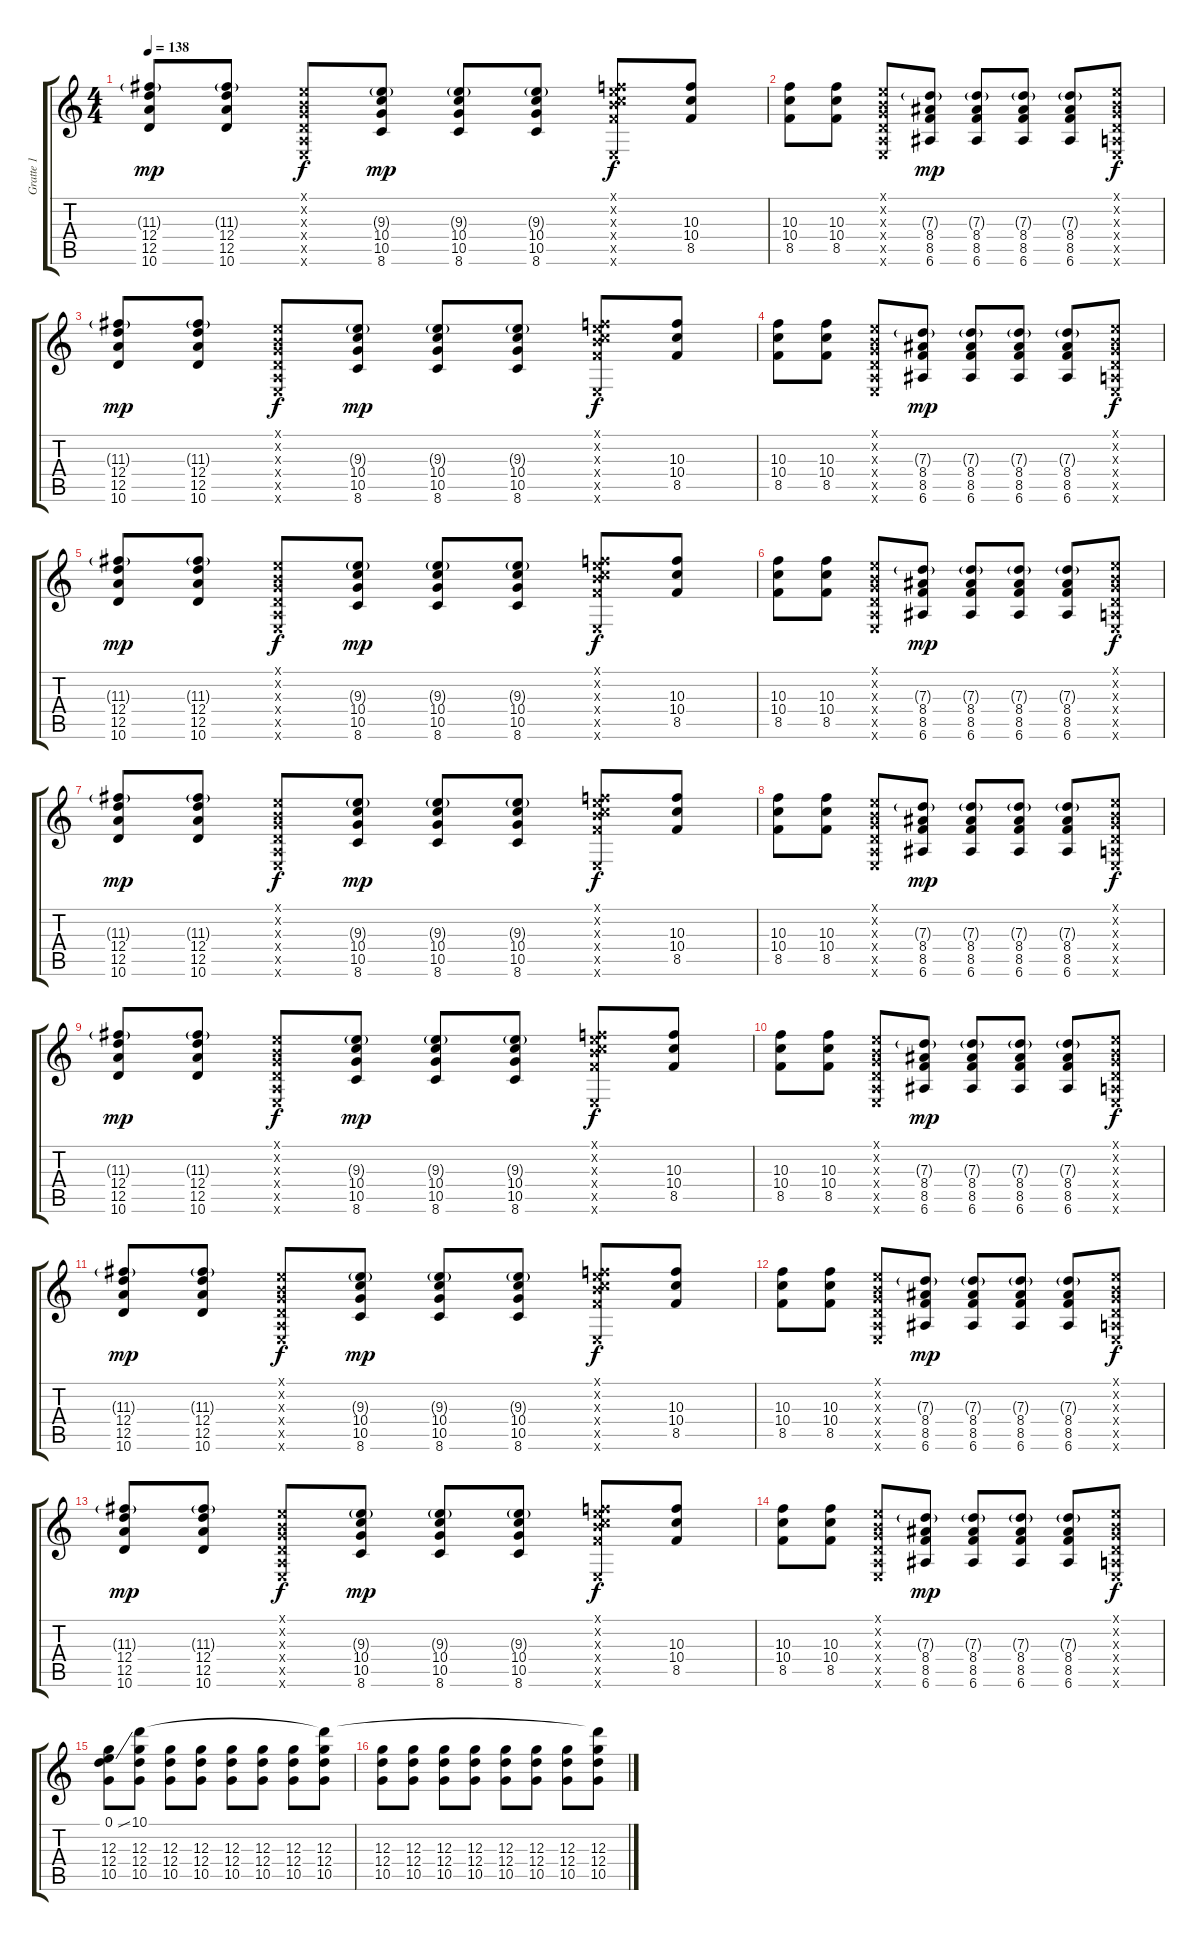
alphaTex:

\track ("Gratte 1" "Gratte 1") {instrument overdrivenguitar}
\staff {score tabs}
\tuning (E4 B3 G3 D3 A2 E2) {hide}
\ts (4 4)
\tempo 138
\clef g2
\ks c
(11.3{g} 12.4 12.5 10.6).8{dy mp} (11.3{g} 12.4 12.5 10.6).8 (0.1{x} 0.2{x} 0.3{x} 0.4{x} 0.5{x} 0.6{x}).8{dy f} (9.3{g} 10.4 10.5 8.6).8{dy mp} (9.3{g} 10.4 10.5 8.6).8 (9.3{g} 10.4 10.5 8.6).8 (0.1{x} 0.2{x} 10.3{x} 10.4{x} 8.5{x} 0.6{x}).8{dy f} (10.3 10.4 8.5).8 |
(10.3 10.4 8.5).8 (10.3 10.4 8.5).8 (0.1{x} 0.2{x} 0.3{x} 0.4{x} 0.5{x} 0.6{x}).8 (7.3{g} 8.4 8.5 6.6).8{dy mp} (7.3{g} 8.4 8.5 6.6).8 (7.3{g} 8.4 8.5 6.6).8 (7.3{g} 8.4 8.5 6.6).8 (0.1{x} 0.2{x} 0.3{x} 0.4{x} 0.5{x} 0.6{x}).8{dy f} |
(11.3{g} 12.4 12.5 10.6).8{dy mp} (11.3{g} 12.4 12.5 10.6).8 (0.1{x} 0.2{x} 0.3{x} 0.4{x} 0.5{x} 0.6{x}).8{dy f} (9.3{g} 10.4 10.5 8.6).8{dy mp} (9.3{g} 10.4 10.5 8.6).8 (9.3{g} 10.4 10.5 8.6).8 (0.1{x} 0.2{x} 10.3{x} 10.4{x} 8.5{x} 0.6{x}).8{dy f} (10.3 10.4 8.5).8 |
(10.3 10.4 8.5).8 (10.3 10.4 8.5).8 (0.1{x} 0.2{x} 0.3{x} 0.4{x} 0.5{x} 0.6{x}).8 (7.3{g} 8.4 8.5 6.6).8{dy mp} (7.3{g} 8.4 8.5 6.6).8 (7.3{g} 8.4 8.5 6.6).8 (7.3{g} 8.4 8.5 6.6).8 (0.1{x} 0.2{x} 0.3{x} 0.4{x} 0.5{x} 0.6{x}).8{dy f} |
(11.3{g} 12.4 12.5 10.6).8{dy mp} (11.3{g} 12.4 12.5 10.6).8 (0.1{x} 0.2{x} 0.3{x} 0.4{x} 0.5{x} 0.6{x}).8{dy f} (9.3{g} 10.4 10.5 8.6).8{dy mp} (9.3{g} 10.4 10.5 8.6).8 (9.3{g} 10.4 10.5 8.6).8 (0.1{x} 0.2{x} 10.3{x} 10.4{x} 8.5{x} 0.6{x}).8{dy f} (10.3 10.4 8.5).8 |
(10.3 10.4 8.5).8 (10.3 10.4 8.5).8 (0.1{x} 0.2{x} 0.3{x} 0.4{x} 0.5{x} 0.6{x}).8 (7.3{g} 8.4 8.5 6.6).8{dy mp} (7.3{g} 8.4 8.5 6.6).8 (7.3{g} 8.4 8.5 6.6).8 (7.3{g} 8.4 8.5 6.6).8 (0.1{x} 0.2{x} 0.3{x} 0.4{x} 0.5{x} 0.6{x}).8{dy f} |
(11.3{g} 12.4 12.5 10.6).8{dy mp} (11.3{g} 12.4 12.5 10.6).8 (0.1{x} 0.2{x} 0.3{x} 0.4{x} 0.5{x} 0.6{x}).8{dy f} (9.3{g} 10.4 10.5 8.6).8{dy mp} (9.3{g} 10.4 10.5 8.6).8 (9.3{g} 10.4 10.5 8.6).8 (0.1{x} 0.2{x} 10.3{x} 10.4{x} 8.5{x} 0.6{x}).8{dy f} (10.3 10.4 8.5).8 |
(10.3 10.4 8.5).8 (10.3 10.4 8.5).8 (0.1{x} 0.2{x} 0.3{x} 0.4{x} 0.5{x} 0.6{x}).8 (7.3{g} 8.4 8.5 6.6).8{dy mp} (7.3{g} 8.4 8.5 6.6).8 (7.3{g} 8.4 8.5 6.6).8 (7.3{g} 8.4 8.5 6.6).8 (0.1{x} 0.2{x} 0.3{x} 0.4{x} 0.5{x} 0.6{x}).8{dy f} |
(11.3{g} 12.4 12.5 10.6).8{dy mp} (11.3{g} 12.4 12.5 10.6).8 (0.1{x} 0.2{x} 0.3{x} 0.4{x} 0.5{x} 0.6{x}).8{dy f} (9.3{g} 10.4 10.5 8.6).8{dy mp} (9.3{g} 10.4 10.5 8.6).8 (9.3{g} 10.4 10.5 8.6).8 (0.1{x} 0.2{x} 10.3{x} 10.4{x} 8.5{x} 0.6{x}).8{dy f} (10.3 10.4 8.5).8 |
(10.3 10.4 8.5).8 (10.3 10.4 8.5).8 (0.1{x} 0.2{x} 0.3{x} 0.4{x} 0.5{x} 0.6{x}).8 (7.3{g} 8.4 8.5 6.6).8{dy mp} (7.3{g} 8.4 8.5 6.6).8 (7.3{g} 8.4 8.5 6.6).8 (7.3{g} 8.4 8.5 6.6).8 (0.1{x} 0.2{x} 0.3{x} 0.4{x} 0.5{x} 0.6{x}).8{dy f} |
(11.3{g} 12.4 12.5 10.6).8{dy mp} (11.3{g} 12.4 12.5 10.6).8 (0.1{x} 0.2{x} 0.3{x} 0.4{x} 0.5{x} 0.6{x}).8{dy f} (9.3{g} 10.4 10.5 8.6).8{dy mp} (9.3{g} 10.4 10.5 8.6).8 (9.3{g} 10.4 10.5 8.6).8 (0.1{x} 0.2{x} 10.3{x} 10.4{x} 8.5{x} 0.6{x}).8{dy f} (10.3 10.4 8.5).8 |
(10.3 10.4 8.5).8 (10.3 10.4 8.5).8 (0.1{x} 0.2{x} 0.3{x} 0.4{x} 0.5{x} 0.6{x}).8 (7.3{g} 8.4 8.5 6.6).8{dy mp} (7.3{g} 8.4 8.5 6.6).8 (7.3{g} 8.4 8.5 6.6).8 (7.3{g} 8.4 8.5 6.6).8 (0.1{x} 0.2{x} 0.3{x} 0.4{x} 0.5{x} 0.6{x}).8{dy f} |
(11.3{g} 12.4 12.5 10.6).8{dy mp} (11.3{g} 12.4 12.5 10.6).8 (0.1{x} 0.2{x} 0.3{x} 0.4{x} 0.5{x} 0.6{x}).8{dy f} (9.3{g} 10.4 10.5 8.6).8{dy mp} (9.3{g} 10.4 10.5 8.6).8 (9.3{g} 10.4 10.5 8.6).8 (0.1{x} 0.2{x} 10.3{x} 10.4{x} 8.5{x} 0.6{x}).8{dy f} (10.3 10.4 8.5).8 |
(10.3 10.4 8.5).8 (10.3 10.4 8.5).8 (0.1{x} 0.2{x} 0.3{x} 0.4{x} 0.5{x} 0.6{x}).8 (7.3{g} 8.4 8.5 6.6).8{dy mp} (7.3{g} 8.4 8.5 6.6).8 (7.3{g} 8.4 8.5 6.6).8 (7.3{g} 8.4 8.5 6.6).8 (0.1{x} 0.2{x} 0.3{x} 0.4{x} 0.5{x} 0.6{x}).8{dy f} |
(0.1{ss} 12.3 12.4 10.5).8 (10.1 12.3 12.4 10.5).8 (12.3 12.4 10.5).8 (12.3 12.4 10.5).8 (12.3 12.4 10.5).8 (12.3 12.4 10.5).8 (12.3 12.4 10.5).8 (10.1{t} 12.3 12.4 10.5).8 |
(12.3 12.4 10.5).8 (12.3 12.4 10.5).8 (12.3 12.4 10.5).8 (12.3 12.4 10.5).8 (12.3 12.4 10.5).8 (12.3 12.4 10.5).8 (12.3 12.4 10.5).8 (10.1{t} 12.3 12.4 10.5).8
